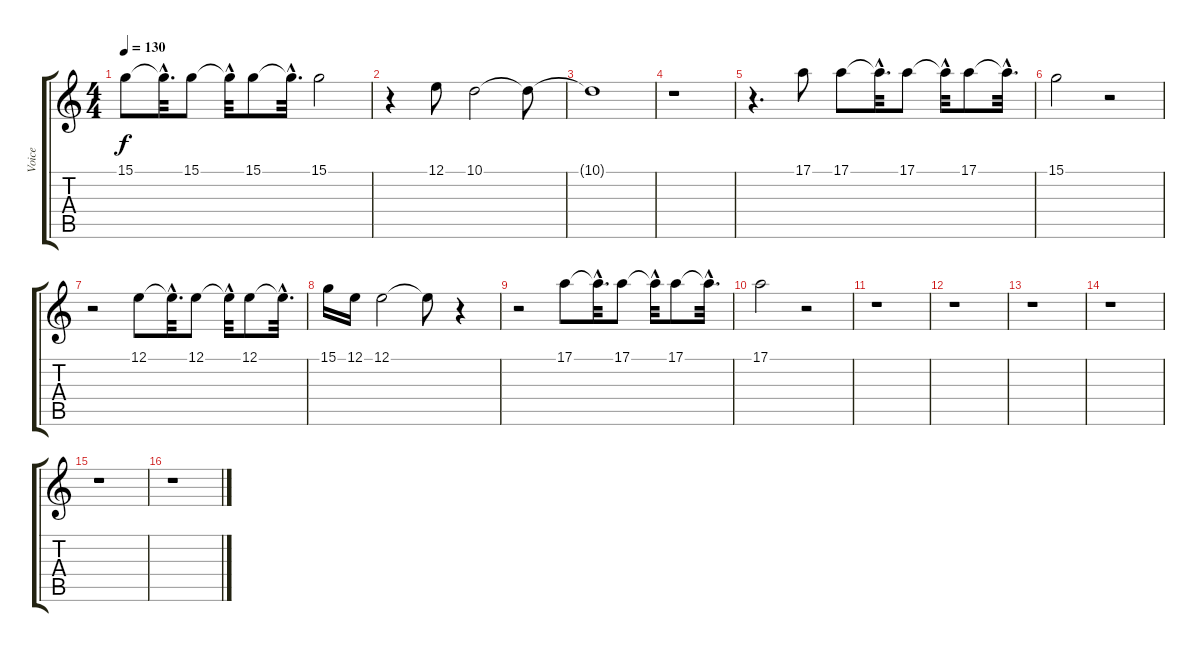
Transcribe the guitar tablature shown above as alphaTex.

\track ("Voice" "Voice") {instrument trumpet}
\staff {score tabs}
\tuning (E4 B3 G3 D3 A2 E2) {hide}
\ts (4 4)
\tempo 130
\clef g2
\ks c
15.1.8{dy f} 15.1{hac t}.32{d} 15.1.8 15.1{hac t}.32 15.1.8 15.1{hac t}.32{d} 15.1.2 |
r.4 12.1.8 10.1.2 10.1{t}.8 |
10.1{t}.1 |
r.1 |
r.4{d} 17.1.8 17.1.8 17.1{hac t}.32{d} 17.1.8 17.1{hac t}.32 17.1.8 17.1{hac t}.32{d} |
15.1.2 r.2 |
r.2 12.1.8{volume 16} 12.1{hac t}.32{d} 12.1.8 12.1{hac t}.32 12.1.8 12.1{hac t}.32{d} |
15.1.16 12.1.16 12.1.2 12.1{t}.8 r.4 |
r.2 17.1.8 17.1{hac t}.32{d} 17.1.8 17.1{hac t}.32 17.1.8 17.1{hac t}.32{d} |
17.1.2 r.2 |
r.1 |
r.1 |
r.1 |
r.1 |
r.1 |
r.1
